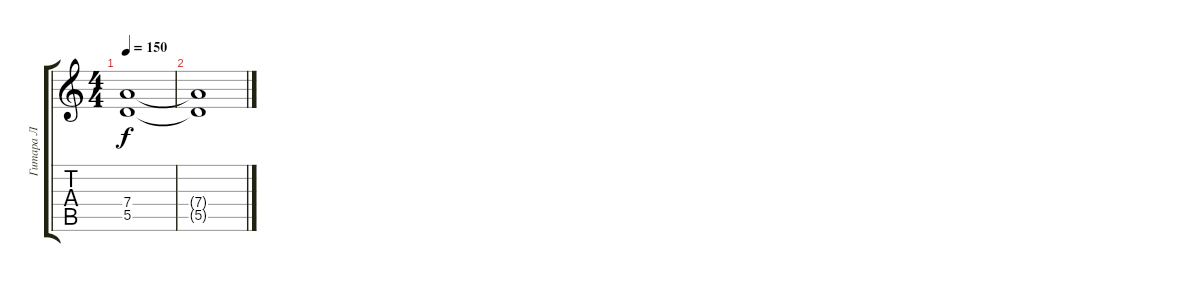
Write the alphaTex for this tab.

\track ("Гитара Л" "Гитара Л") {instrument distortionguitar}
\staff {score tabs}
\tuning (E4 B3 G3 D3 A2 E2) {hide}
\ts (4 4)
\tempo 150
\clef g2
\ks c
(7.4 5.5).1{dy f} |
(7.4{t} 5.5{t}).1
